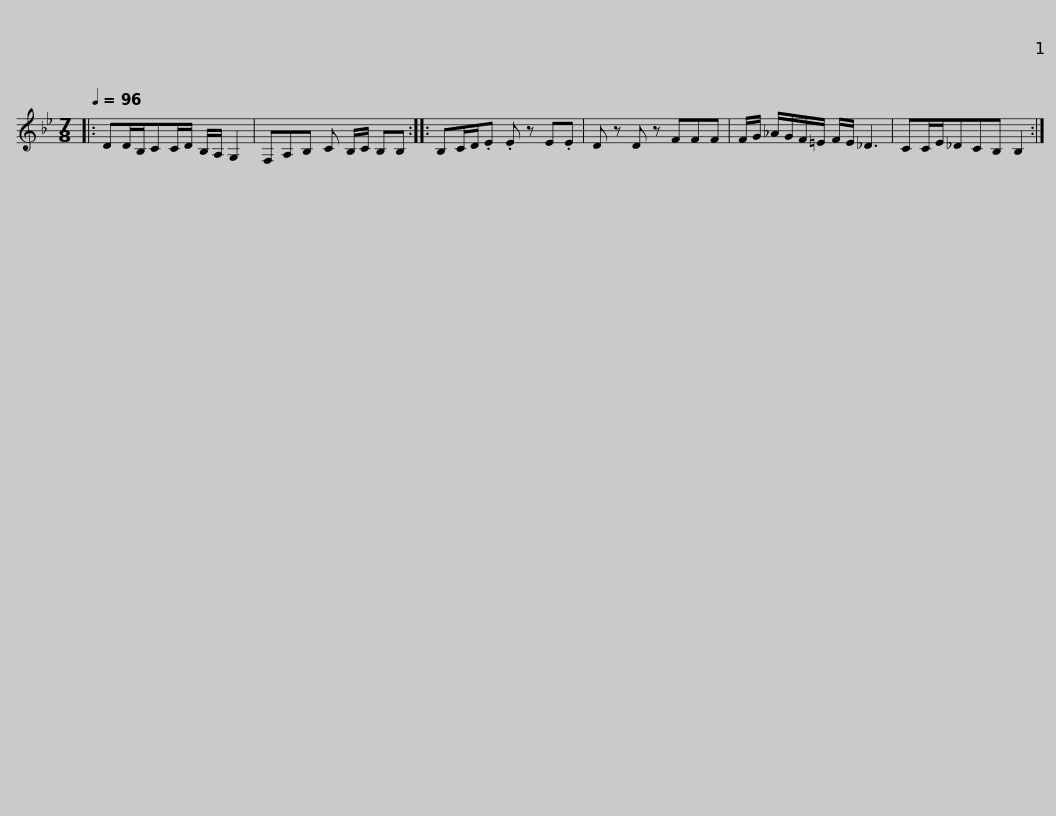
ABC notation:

X:1
L:1/8
Q:1/4=96
M:7/8
I:linebreak $
K:Gmin
V:1 treble
V:1
|: DD/B,/CC/D/ B,/A,/ G,2 | F,A,B, C B,/C/ B,B, :: B,C/D/.E .E z E.E | D z D z FFF |$ F/G/ _A/G/F/=E/ F/E/ _D3 | %5
 CC/E/_DCB, B,2 :| %6
